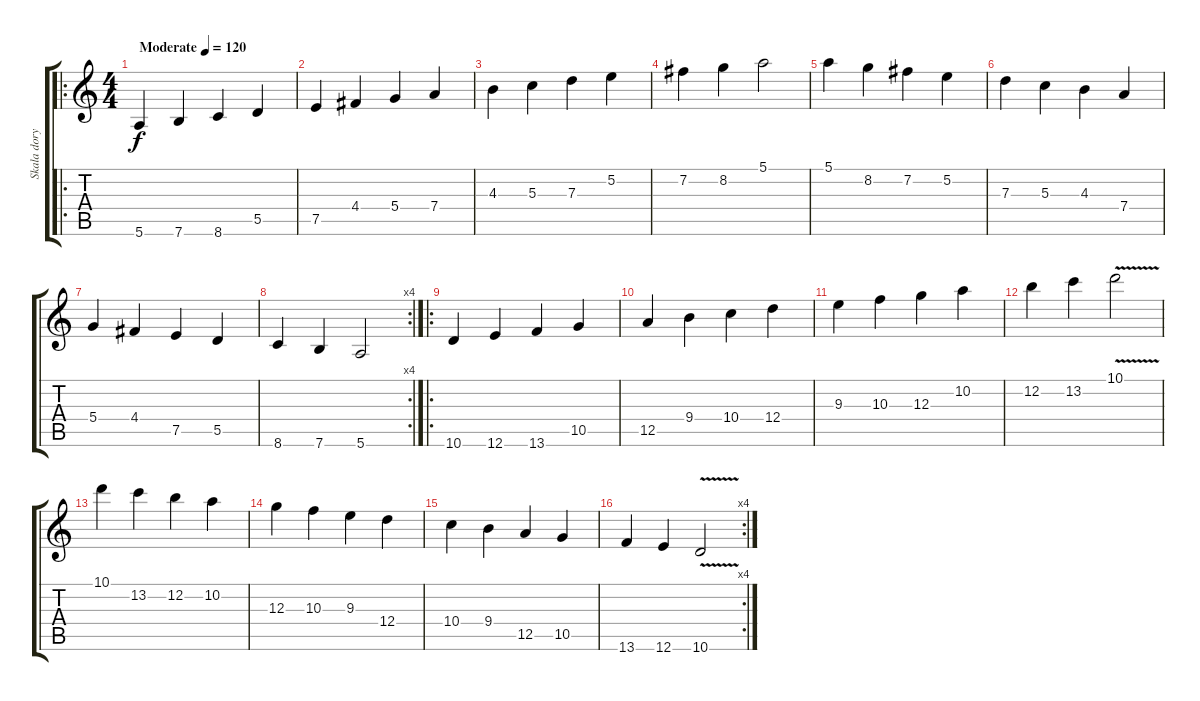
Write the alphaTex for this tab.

\track ("Skala dorycka" "Skala dory") {instrument acousticguitarsteel}
\staff {score tabs}
\tuning (E4 B3 G3 D3 A2 E2) {hide}
\ro
\ts (4 4)
\tempo (120 "Moderate")
\clef g2
\ks c
5.6.4{dy f instrument acousticguitarsteel} 7.6.4 8.6.4 5.5.4 |
7.5.4 4.4.4 5.4.4 7.4.4 |
4.3.4 5.3.4 7.3.4 5.2.4 |
7.2.4 8.2.4 5.1.2 |
5.1.4 8.2.4 7.2.4 5.2.4 |
7.3.4 5.3.4 4.3.4 7.4.4 |
5.4.4 4.4.4 7.5.4 5.5.4 |
\rc 4
8.6.4 7.6.4 5.6.2 |
\ro
10.6.4 12.6.4 13.6.4 10.5.4 |
12.5.4 9.4.4 10.4.4 12.4.4 |
9.3.4 10.3.4 12.3.4 10.2.4 |
12.2.4 13.2.4 10.1{v}.2 |
10.1.4 13.2.4 12.2.4 10.2.4 |
12.3.4 10.3.4 9.3.4 12.4.4 |
10.4.4 9.4.4 12.5.4 10.5.4 |
\rc 4
13.6.4 12.6.4 10.6{v}.2
